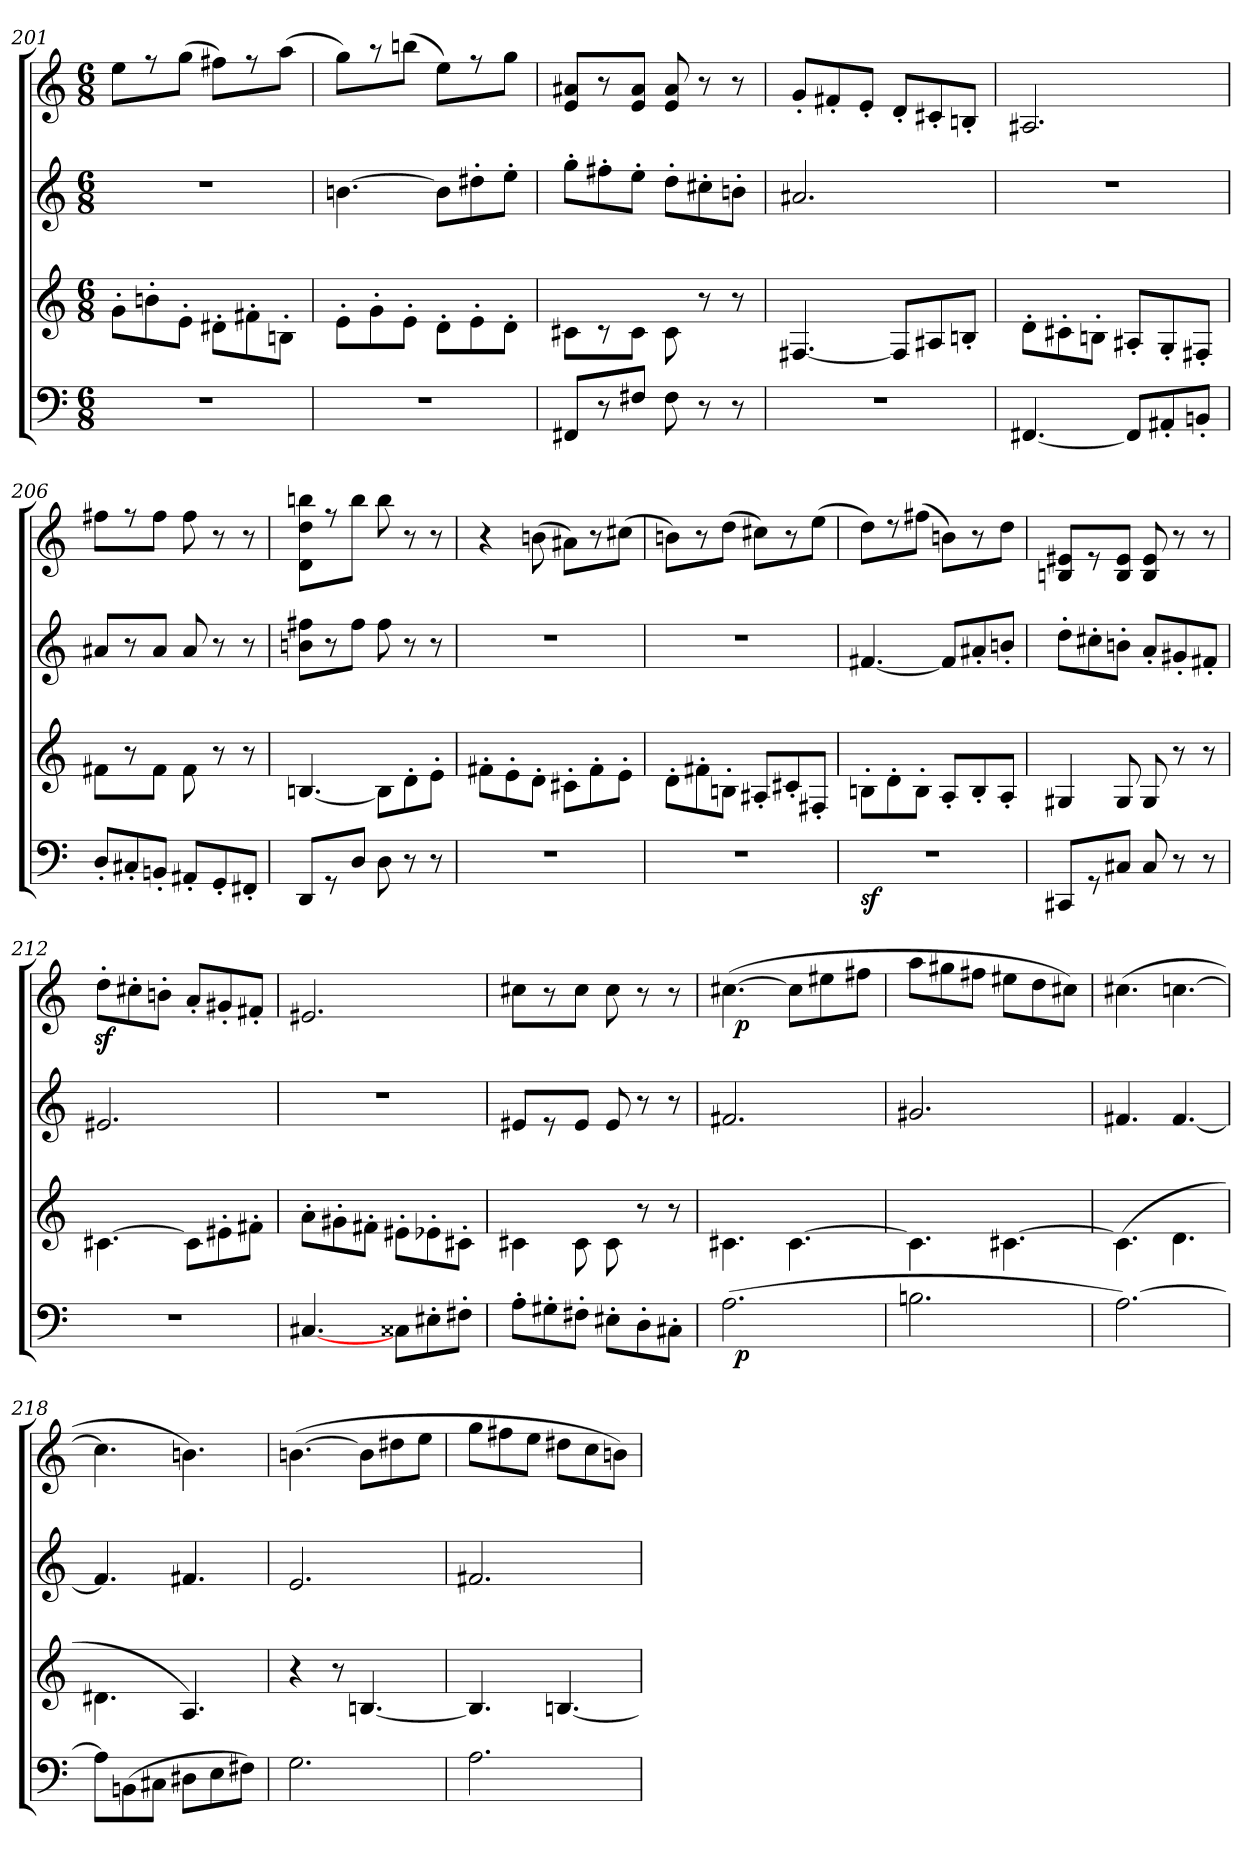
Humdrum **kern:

**kern	**dynam	**kern	**kern	**kern	**dynam
*part4	*part4	*part3	*part2	*part1	*part1
*staff4	*staff4	*staff3	*staff2	*staff1	*staff1
*M6/8	*	*M6/8	*M6/8	*M6/8	*
=201	=201	=201	=201	=201	=201
2.r	.	8g'>\L	2.r	8ee\L	.
.	.	8bn'>\	.	8r	.
.	.	8e'>\J	.	(>8gg\J	.
.	.	8d#'>\L	.	8ff#\L)	.
.	.	8f#'>\	.	8r	.
.	.	8Bn'>\J	.	(>8aa\J	.
=202	=202	=202	=202	=202	=202
2.r	.	8e'>\L	[4.bn\	8gg\L)	.
.	.	8g'>\	.	8r	.
.	.	8e'>\J	.	(>8bbn\J	.
.	.	8d'>\L	8b\L]	8ee\L)	.
.	.	8e'>\	8dd#'>\	8r	.
.	.	8d'>\J	8ee'>\J	8gg\J	.
=203	=203	=203	=203	=203	=203
8FF#/L	.	8c#\L	8gg'>\L	8e/ 8a#/L	.
8r	.	8r	8ff#'>\	8r	.
8F#/J	.	8c#\J	8ee'>\J	8e/ 8a#/J	.
8F#\	.	8c#\	8dd'>\L	8e/ 8a#/	.
8r	.	8r	8cc#'>\	8r	.
8r	.	8r	8bn'>\J	8r	.
=204	=204	=204	=204	=204	=204
2.r	.	[4.F#/	2.a#/	8g'</L	.
.	.	.	.	8f#'</	.
.	.	.	.	8e'</J	.
.	.	8F#/L]	.	8d'</L	.
.	.	8A#/	.	8c#'</	.
.	.	8Bn'</J	.	8Bn'</J	.
=205	=205	=205	=205	=205	=205
[4.FF#/	.	8d'>\L	2.r	2.A#/	.
.	.	8c#'>\	.	.	.
.	.	8Bn'>\J	.	.	.
8FF#/L]	.	8A#'</L	.	.	.
8AA#'</	.	8G'</	.	.	.
8BBn'</J	.	8F#'</J	.	.	.
=206	=206	=206	=206	=206	=206
8D'</L	.	8f#\L	8a#/L	8ff#\L	.
8C#'</	.	8r	8r	8r	.
8BBn'</J	.	8f#\J	8a#/J	8ff#\J	.
8AA#'</L	.	8f#\	8a#/	8ff#\	.
8GG'</	.	8r	8r	8r	.
8FF#'</J	.	8r	8r	8r	.
=207	=207	=207	=207	=207	=207
8DD/L	.	[4.Bn/	8bn\ 8ff#\L	8d\ 8dd\ 8bbn\L	.
8r	.	.	8r	8r	.
8D/J	.	.	8ff#\J	8bb\J	.
8D\	.	8B\L]	8ff#\	8bb\	.
8r	.	8d'>\	8r	8r	.
8r	.	8e'>\J	8r	8r	.
=208	=208	=208	=208	=208	=208
2.r	.	8f#'>\L	2.r	4r	.
.	.	8e'>\	.	.	.
.	.	8d'>\J	.	(>8bn\	.
.	.	8c#'>\L	.	8a#\L)	.
.	.	8f#'>\	.	8r	.
.	.	8e'>\J	.	(>8cc#\J	.
!!LO:LB:g=z
=209	=209	=209	=209	=209	=209
2.r	.	8d'>\L	2.r	8bn\L)	.
.	.	8f#'>\	.	8r	.
.	.	8Bn'>\J	.	(>8dd\J	.
.	.	8A#'</L	.	8cc#\L)	.
.	.	8c#'</	.	8r	.
.	.	8F#'</J	.	(>8ee\J	.
=210	=210	=210	=210	=210	=210
!	!LO:DY:b	!	!	!	!
2.r	sf	8Bn'>\L	[4.f#/	8dd\L)	.
.	.	8d'>\	.	8r	.
.	.	8B'>\J	.	(>8ff#\J	.
.	.	8A'</L	8f#/L]	8bn\L)	.
.	.	8B'</	8a#'</	8r	.
.	.	8A'</J	8bn'</J	8dd\J	.
=211	=211	=211	=211	=211	=211
8CC#/L	.	4G#/	8dd'>\L	8Bn/ 8e#/L	.
8r	.	.	8cc#'>\	8r	.
8C#/J	.	8G#/	8bn'>\J	8B/ 8e#/J	.
8C#/	.	8G#/	8a'</L	8B/ 8e#/	.
8r	.	8r	8g#'</	8r	.
8r	.	8r	8f#'</J	8r	.
=212	=212	=212	=212	=212	=212
2.r	.	[4.c#\	2.e#/	8ddz<'>\L	.
.	.	.	.	8cc#'>\	.
.	.	.	.	8bn'>\J	.
.	.	8c#\L]	.	8a'</L	.
.	.	8e#'>\	.	8g#'</	.
.	.	8f#'>\J	.	8f#'</J	.
=213	=213	=213	=213	=213	=213
[4.C#/	.	8a'>\L	2.r	2.e#/	.
.	.	8g#'>\	.	.	.
.	.	8f#'>\J	.	.	.
8C##\L	.	8e#'>\L	.	.	.
8E#'>\	.	8e-'>\	.	.	.
8F#'>\J	.	8c#'>\J	.	.	.
=214	=214	=214	=214	=214	=214
8A'>\L	.	4c#\	8e#/L	8cc#\L	.
8G#'>\	.	.	8r	8r	.
8F#'>\J	.	8c#\	8e#/J	8cc#\J	.
8E#'>\L	.	8c#\	8e#/	8cc#\	.
8D'>\	.	8r	8r	8r	.
8C#'>\J	.	8r	8r	8r	.
=215	=215	=215	=215	=215	=215
*^	*	*	*	*^	*
(>2.A\	32ryy	.	4.c#\	2.f#/	(>[4.cc#\	32ryy	.
!	!	!LO:DY:b	!	!	!	!	!LO:DY:b
.	2ryy	p	.	.	.	2ryy	p
.	.	.	[4.c#\	.	8cc#\L]	.	.
.	.	.	.	.	8ee#\	.	.
.	8..ryy	.	.	.	.	8..ryy	.
.	.	.	.	.	8ff#\J	.	.
*v	*v	*	*	*	*v	*v	*
=216	=216	=216	=216	=216	=216
2.Bn\	.	4.c#\]	2.g#/	8aa\L	.
.	.	.	.	8gg#\	.
.	.	.	.	8ff#\J	.
.	.	[4.c#\	.	8ee#\L	.
.	.	.	.	8dd\	.
.	.	.	.	8cc#\J)	.
=217	=217	=217	=217	=217	=217
[2.A\)	.	(>4.c#\]	4.f#/	(>4.cc#\	.
.	.	4.d\	[4.f#/	[4.ccn\	.
!!LO:LB:g=z
=218	=218	=218	=218	=218	=218
8A\L]	.	4.d#\	4.f#/]	4.cc\]	.
(>8BBn\	.	.	.	.	.
8C#\J	.	.	.	.	.
8D#\L	.	4.A/)	4.f#/	4.bn\)	.
8E\	.	.	.	.	.
8F#\J)	.	.	.	.	.
=219	=219	=219	=219	=219	=219
2.G\	.	4r	2.e/	(>[4.bn\	.
.	.	8r	.	.	.
.	.	[4.Bn/	.	8b\L]	.
.	.	.	.	8dd#\	.
.	.	.	.	8ee\J	.
=220	=220	=220	=220	=220	=220
2.A\	.	4.B/]	2.f#/	8gg\L	.
.	.	.	.	8ff#\	.
.	.	.	.	8ee\J	.
.	.	[4.Bn/	.	8dd#\L	.
.	.	.	.	8cc\	.
.	.	.	.	8bn\J)	.
=	=	=	=	=	=
*-	*-	*-	*-	*-	*-
